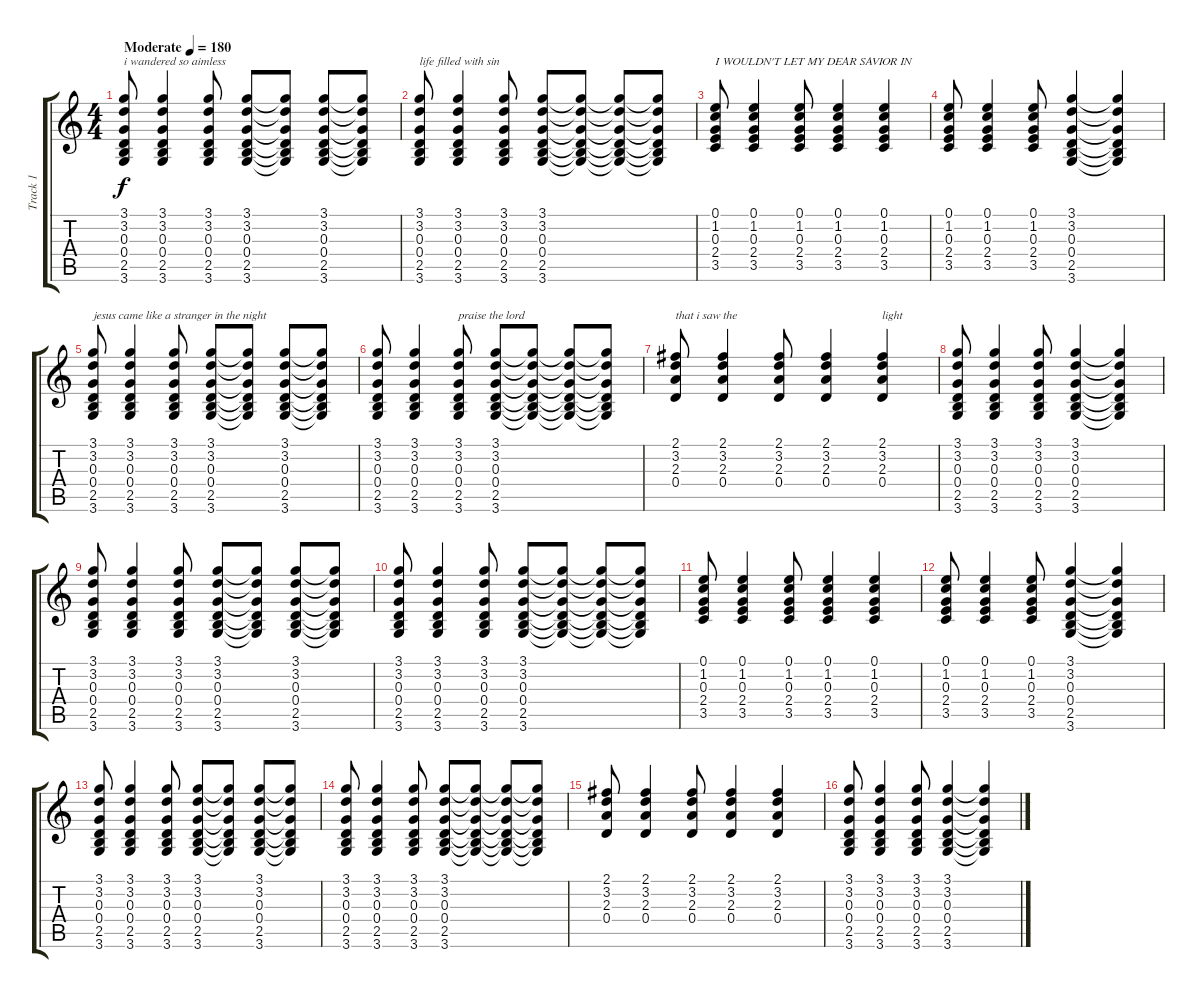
\track ("Track 1" "Track 1") {instrument acousticguitarsteel}
\staff {score tabs}
\tuning (E4 B3 G3 D3 A2 E2) {hide}
\ts (4 4)
\tempo (180 "Moderate")
\clef g2
\ks c
(3.1 3.2 0.3 0.4 2.5 3.6).8{txt "i wandered so aimless" dy f instrument acousticguitarsteel} (3.1 3.2 0.3 0.4 2.5 3.6).4 (3.1 3.2 0.3 0.4 2.5 3.6).8 (3.1 3.2 0.3 0.4 2.5 3.6).8 (3.1{t} 3.2{t} 0.3{t} 0.4{t} 2.5{t} 3.6{t}).8 (3.1 3.2 0.3 0.4 2.5 3.6).8 (3.1{t} 3.2{t} 0.3{t} 0.4{t} 2.5{t} 3.6{t}).8 |
(3.1 3.2 0.3 0.4 2.5 3.6).8{txt "life filled with sin"} (3.1 3.2 0.3 0.4 2.5 3.6).4 (3.1 3.2 0.3 0.4 2.5 3.6).8 (3.1 3.2 0.3 0.4 2.5 3.6).8 (3.1{t} 3.2{t} 0.3{t} 0.4{t} 2.5{t} 3.6{t}).8 (3.1{t} 3.2{t} 0.3{t} 0.4{t} 2.5{t} 3.6{t}).8 (3.1{t} 3.2{t} 0.3{t} 0.4{t} 2.5{t} 3.6{t}).8 |
(0.1 1.2 0.3 2.4 3.5).8{txt "I WOULDN'T LET MY DEAR SAVIOR IN"} (0.1 1.2 0.3 2.4 3.5).4 (0.1 1.2 0.3 2.4 3.5).8 (0.1 1.2 0.3 2.4 3.5).4 (0.1 1.2 0.3 2.4 3.5).4 |
(0.1 1.2 0.3 2.4 3.5).8 (0.1 1.2 0.3 2.4 3.5).4 (0.1 1.2 0.3 2.4 3.5).8 (3.1 3.2 0.3 0.4 2.5 3.6).4 (3.1{t} 3.2{t} 0.3{t} 0.4{t} 2.5{t} 3.6{t}).4 |
(3.1 3.2 0.3 0.4 2.5 3.6).8{txt "jesus came like a stranger in the night"} (3.1 3.2 0.3 0.4 2.5 3.6).4 (3.1 3.2 0.3 0.4 2.5 3.6).8 (3.1 3.2 0.3 0.4 2.5 3.6).8 (3.1{t} 3.2{t} 0.3{t} 0.4{t} 2.5{t} 3.6{t}).8 (3.1 3.2 0.3 0.4 2.5 3.6).8 (3.1{t} 3.2{t} 0.3{t} 0.4{t} 2.5{t} 3.6{t}).8 |
(3.1 3.2 0.3 0.4 2.5 3.6).8 (3.1 3.2 0.3 0.4 2.5 3.6).4 (3.1 3.2 0.3 0.4 2.5 3.6).8{txt "praise the lord"} (3.1 3.2 0.3 0.4 2.5 3.6).8 (3.1{t} 3.2{t} 0.3{t} 0.4{t} 2.5{t} 3.6{t}).8 (3.1{t} 3.2{t} 0.3{t} 0.4{t} 2.5{t} 3.6{t}).8 (3.1{t} 3.2{t} 0.3{t} 0.4{t} 2.5{t} 3.6{t}).8 |
(2.1 3.2 2.3 0.4).8{txt "that i saw the "} (2.1 3.2 2.3 0.4).4 (2.1 3.2 2.3 0.4).8 (2.1 3.2 2.3 0.4).4 (2.1 3.2 2.3 0.4).4{txt "light"} |
(3.1 3.2 0.3 0.4 2.5 3.6).8 (3.1 3.2 0.3 0.4 2.5 3.6).4 (3.1 3.2 0.3 0.4 2.5 3.6).8 (3.1 3.2 0.3 0.4 2.5 3.6).4 (3.1{t} 3.2{t} 0.3{t} 0.4{t} 2.5{t} 3.6{t}).4 |
(3.1 3.2 0.3 0.4 2.5 3.6).8 (3.1 3.2 0.3 0.4 2.5 3.6).4 (3.1 3.2 0.3 0.4 2.5 3.6).8 (3.1 3.2 0.3 0.4 2.5 3.6).8 (3.1{t} 3.2{t} 0.3{t} 0.4{t} 2.5{t} 3.6{t}).8 (3.1 3.2 0.3 0.4 2.5 3.6).8 (3.1{t} 3.2{t} 0.3{t} 0.4{t} 2.5{t} 3.6{t}).8 |
(3.1 3.2 0.3 0.4 2.5 3.6).8 (3.1 3.2 0.3 0.4 2.5 3.6).4 (3.1 3.2 0.3 0.4 2.5 3.6).8 (3.1 3.2 0.3 0.4 2.5 3.6).8 (3.1{t} 3.2{t} 0.3{t} 0.4{t} 2.5{t} 3.6{t}).8 (3.1{t} 3.2{t} 0.3{t} 0.4{t} 2.5{t} 3.6{t}).8 (3.1{t} 3.2{t} 0.3{t} 0.4{t} 2.5{t} 3.6{t}).8 |
(0.1 1.2 0.3 2.4 3.5).8 (0.1 1.2 0.3 2.4 3.5).4 (0.1 1.2 0.3 2.4 3.5).8 (0.1 1.2 0.3 2.4 3.5).4 (0.1 1.2 0.3 2.4 3.5).4 |
(0.1 1.2 0.3 2.4 3.5).8 (0.1 1.2 0.3 2.4 3.5).4 (0.1 1.2 0.3 2.4 3.5).8 (3.1 3.2 0.3 0.4 2.5 3.6).4 (3.1{t} 3.2{t} 0.3{t} 0.4{t} 2.5{t} 3.6{t}).4 |
(3.1 3.2 0.3 0.4 2.5 3.6).8 (3.1 3.2 0.3 0.4 2.5 3.6).4 (3.1 3.2 0.3 0.4 2.5 3.6).8 (3.1 3.2 0.3 0.4 2.5 3.6).8 (3.1{t} 3.2{t} 0.3{t} 0.4{t} 2.5{t} 3.6{t}).8 (3.1 3.2 0.3 0.4 2.5 3.6).8 (3.1{t} 3.2{t} 0.3{t} 0.4{t} 2.5{t} 3.6{t}).8 |
(3.1 3.2 0.3 0.4 2.5 3.6).8 (3.1 3.2 0.3 0.4 2.5 3.6).4 (3.1 3.2 0.3 0.4 2.5 3.6).8 (3.1 3.2 0.3 0.4 2.5 3.6).8 (3.1{t} 3.2{t} 0.3{t} 0.4{t} 2.5{t} 3.6{t}).8 (3.1{t} 3.2{t} 0.3{t} 0.4{t} 2.5{t} 3.6{t}).8 (3.1{t} 3.2{t} 0.3{t} 0.4{t} 2.5{t} 3.6{t}).8 |
(2.1 3.2 2.3 0.4).8 (2.1 3.2 2.3 0.4).4 (2.1 3.2 2.3 0.4).8 (2.1 3.2 2.3 0.4).4 (2.1 3.2 2.3 0.4).4 |
(3.1 3.2 0.3 0.4 2.5 3.6).8 (3.1 3.2 0.3 0.4 2.5 3.6).4 (3.1 3.2 0.3 0.4 2.5 3.6).8 (3.1 3.2 0.3 0.4 2.5 3.6).4 (3.1{t} 3.2{t} 0.3{t} 0.4{t} 2.5{t} 3.6{t}).4
